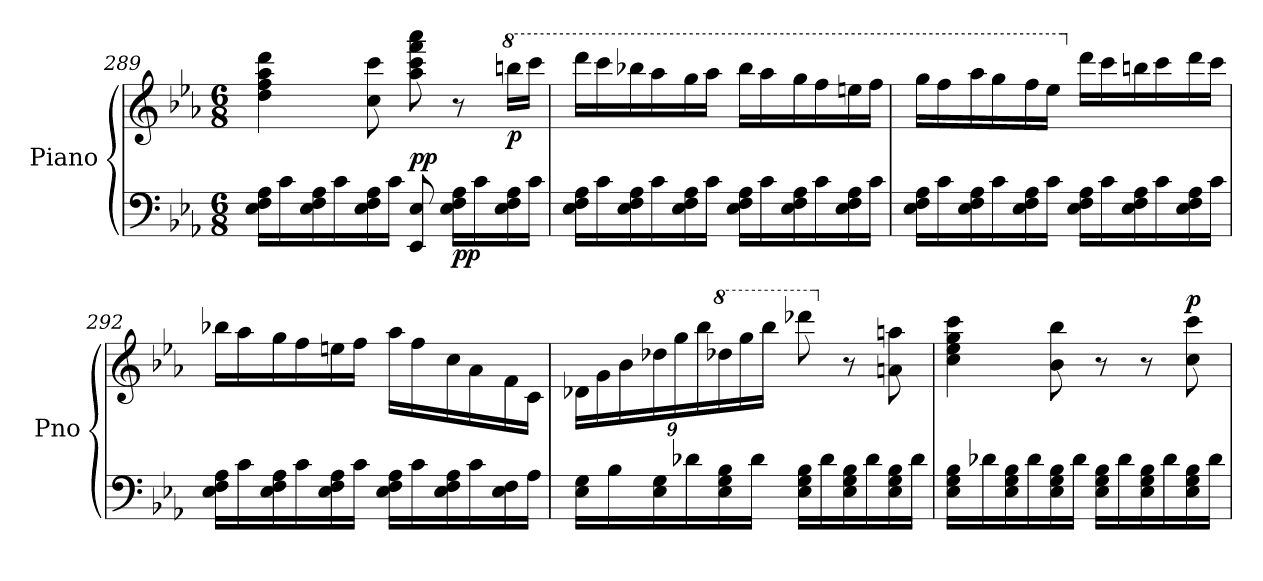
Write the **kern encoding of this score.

**kern	**kern	**dynam
*part1	*part1	*part1
*staff2	*staff1	*staff1/2
*I"Piano	*	*
*I'Pno	*	*
*clefF4	*clefG2	*
*k[b-e-a-]	*k[b-e-a-]	*
*M6/8	*M6/8	*
=289	=289	=289
16E-\ 16F\ 16A-\LL	4dd\ 4ff\ 4aa-\ 4ddd\	.
16c\	.	.
16E-\ 16F\ 16A-\	.	.
16c\	.	.
16E-\ 16F\ 16A-\	8cc\ 8ccc\	.
16c\JJ	.	.
!	!	!LO:DY:a=2
8EE-/ 8E-/	8aa-\ 8ccc\ 8fff\ 8aaa-\	pp
!	!	!LO:DY:b=2
16E-\ 16F\ 16A-\LL	8r	pp
16c\	.	.
*	*8va	*
!	!	!LO:DY:b
16E-\ 16F\ 16A-\	16bbbn\LL	p
16c\JJ	16cccc\JJ	.
=290	=290	=290
16E-\ 16F\ 16A-\LL	16dddd\LL	.
16c\	16cccc\	.
16E-\ 16F\ 16A-\	16bbb-X\	.
16c\	16aaa-\	.
16E-\ 16F\ 16A-\	16ggg\	.
16c\JJ	16aaa-\JJ	.
16E-\ 16F\ 16A-\LL	16bbb-\LL	.
16c\	16aaa-\	.
16E-\ 16F\ 16A-\	16ggg\	.
16c\	16fff\	.
16E-\ 16F\ 16A-\	16eeen\	.
16c\JJ	16fff\JJ	.
!!LO:LB:g=z
=291	=291	=291
16E-\ 16F\ 16A-\LL	16ggg\LL	.
16c\	16fff\	.
16E-\ 16F\ 16A-\	16aaa-\	.
16c\	16ggg\	.
16E-\ 16F\ 16A-\	16fff\	.
16c\JJ	16eee-\JJ	.
*	*X8va	*
16E-\ 16F\ 16A-\LL	16ddd\LL	.
16c\	16ccc\	.
16E-\ 16F\ 16A-\	16bbn\	.
16c\	16ccc\	.
16E-\ 16F\ 16A-\	16ddd\	.
16c\JJ	16ccc\JJ	.
=292	=292	=292
16E-\ 16F\ 16A-\LL	16bb-X\LL	.
16c\	16aa-\	.
16E-\ 16F\ 16A-\	16gg\	.
16c\	16ff\	.
16E-\ 16F\ 16A-\	16een\	.
16c\JJ	16ff\JJ	.
16E-\ 16F\ 16A-\LL	16aa-\LL	.
16c\	16ff\	.
16E-\ 16F\ 16A-\	16cc\	.
16c\	16a-\	.
16E-\ 16F\	16f\	.
16A-\JJ	16c\JJ	.
=293	=293	=293
*	*Xbrackettup	*
16E-\ 16G\LL	24d-X\LL	.
.	24g\	.
16B-\	.	.
.	24b-\	.
16E-\ 16G\	24dd-X\	.
.	24gg\	.
16d-X\	.	.
.	24bb-\	.
*	*8va	*
16E-\ 16G\ 16B-\	24ddd-X\	.
.	24ggg\	.
16d-\JJ	.	.
.	24bbb-\JJ	.
16E-\ 16G\ 16B-\LL	8dddd-X\	.
16d-\	.	.
*	*X8va	*
16E-\ 16G\ 16B-\	8r	.
16d-\	.	.
16E-\ 16G\ 16B-\	8an\ 8aan\	.
16d-\JJ	.	.
!!LO:LB:g=z
=294	=294	=294
16E-\ 16G\ 16B-\LL	4cc\ 4ee-\ 4gg\ 4ccc\	.
16d-X\	.	.
16E-\ 16G\ 16B-\	.	.
16d-\	.	.
16E-\ 16G\ 16B-\	8b-\ 8bb-\	.
16d-\JJ	.	.
16E-\ 16G\ 16B-\LL	8r	.
16d-\	.	.
16E-\ 16G\ 16B-\	8r	.
16d-\	.	.
!	!	!LO:DY:a
16E-\ 16G\ 16B-\	8cc\ 8ccc\	p
16d-\JJ	.	.
=	=	=
*-	*-	*-
